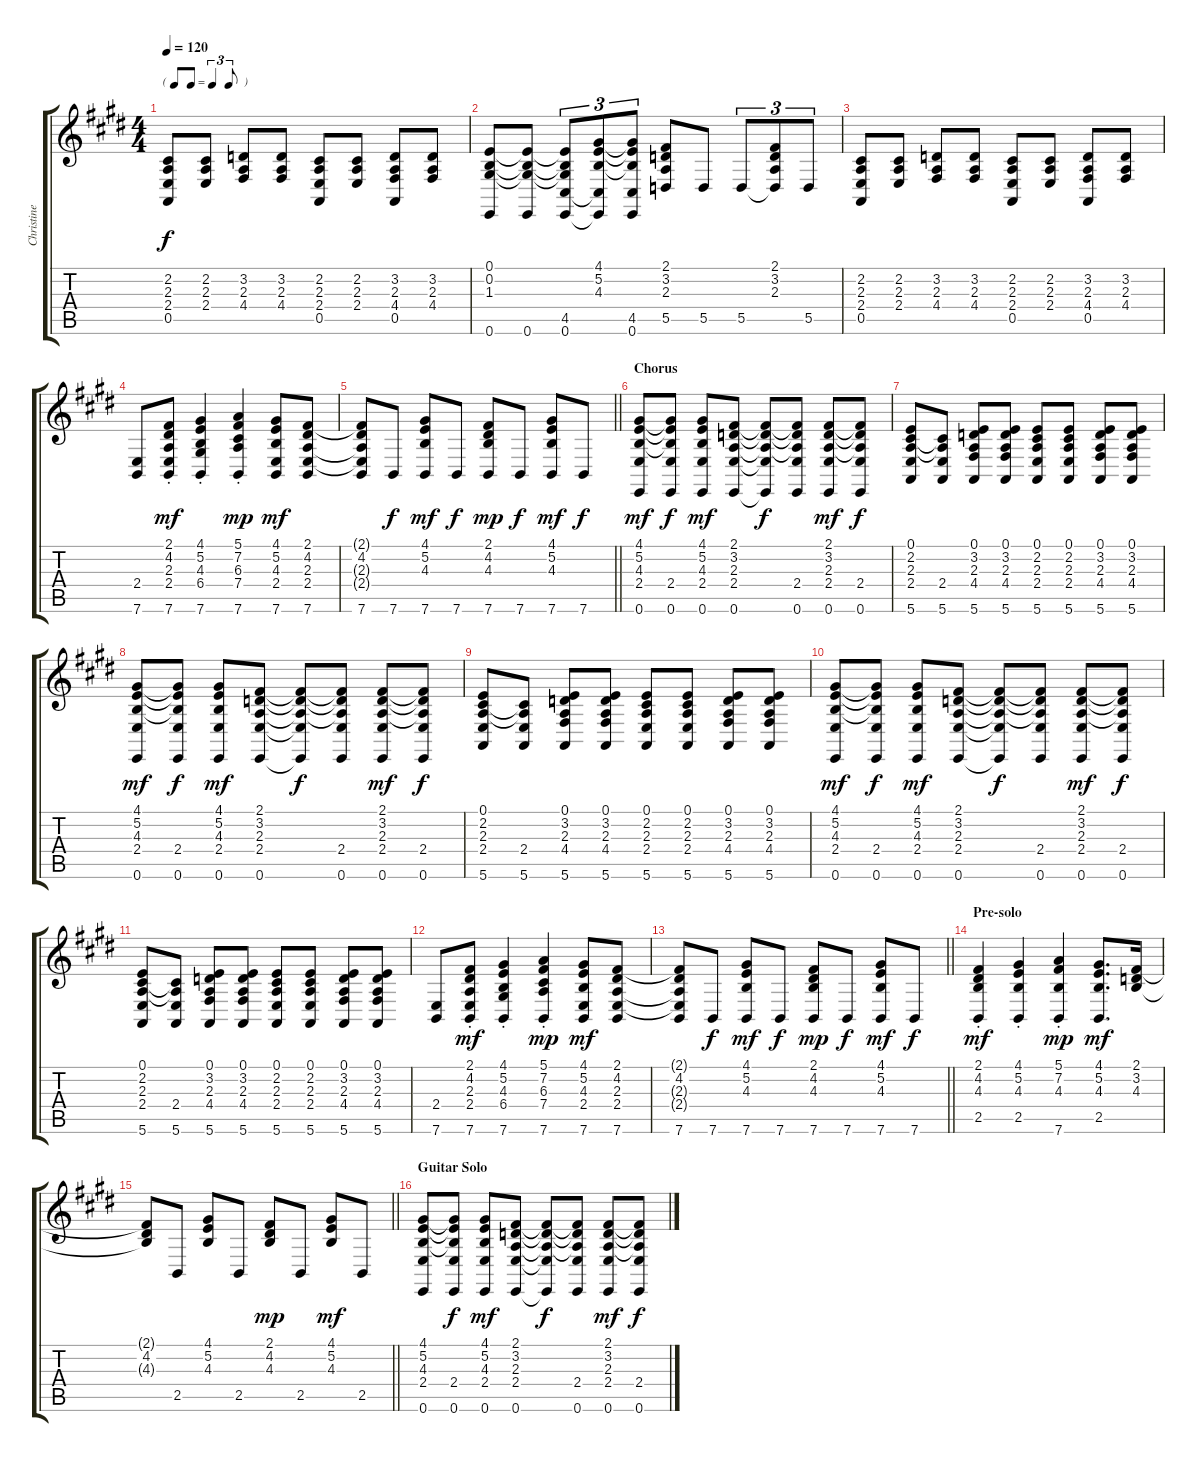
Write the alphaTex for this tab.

\track ("Christine McVie (Acous. Piano)" "Christine ") {instrument acousticgrandpiano}
\staff {score tabs}
\tuning (E4 B3 G3 D3 A2 E2) {hide}
\ts (4 4)
\tf triplet8th
\tempo 120
\clef g2
\ks e
(2.2 2.3 2.4 0.5).8{dy f} (2.2 2.3 2.4).8 (3.2 2.3 4.4).8 (3.2 2.3 4.4).8 (2.2 2.3 2.4 0.5).8 (2.2 2.3 2.4).8 (3.2 2.3 4.4 0.5).8 (3.2 2.3 4.4).8 |
(0.1 0.2 1.3 0.6).8 (0.1{t} 0.2{t} 1.3{t} 0.6).8 (0.1{t} 0.2{t} 1.3{t} 4.5 0.6).8{tu (3 2)} (4.1 5.2 4.3 4.5{t} 0.6{t}).8{tu (3 2)} (4.1{t} 5.2{t} 4.3{t} 4.5 0.6).8{tu (3 2)} (2.1 3.2 2.3 5.5).8 5.5.8 5.5.8{tu (3 2)} (2.1 3.2 2.3 5.5{t}).8{tu (3 2)} 5.5.8{tu (3 2)} |
(2.2 2.3 2.4 0.5).8 (2.2 2.3 2.4).8 (3.2 2.3 4.4).8 (3.2 2.3 4.4).8 (2.2 2.3 2.4 0.5).8 (2.2 2.3 2.4).8 (3.2 2.3 4.4 0.5).8 (3.2 2.3 4.4).8 |
(2.4 7.6).8 (2.1{st} 4.2{st} 2.3 2.4 7.6).8{dy mf} (4.1 5.2{st} 4.3 6.4 7.6).4 (5.1{st} 7.2{st} 6.3{st} 7.4 7.6{st}).4{dy mp} (4.1 5.2 4.3 2.4 7.6).8{dy mf} (2.1 4.2 2.3 2.4 7.6).8 |
\barLineRight lightlight
(2.1{t} 4.2 2.3{t} 2.4{t} 7.6).8 7.6.8{dy f} (4.1 5.2 4.3 7.6).8{dy mf} 7.6.8{dy f} (2.1 4.2 4.3 7.6).8{dy mp} 7.6.8{dy f} (4.1 5.2 4.3 7.6).8{dy mf} 7.6.8{dy f} |
\section ("" "Chorus")
(4.1 5.2 4.3 2.4 0.6).8{dy mf} (4.1{t} 5.2{t} 4.3{t} 2.4 0.6).8{dy f} (4.1 5.2 4.3 2.4 0.6).8{dy mf} (2.1 3.2 2.3 2.4 0.6).8 (2.1{t} 3.2{t} 2.3{t} 2.4{t} 0.6{t}).8{dy f} (2.1{t} 3.2{t} 2.3{t} 2.4 0.6).8 (2.1 3.2 2.3 2.4 0.6).8{dy mf} (2.1{t} 3.2{t} 2.3{t} 2.4 0.6).8{dy f} |
(0.1 2.2 2.3 2.4 5.6).8 (2.2{t} 2.3{t} 2.4 5.6).8 (0.1 3.2 2.3 4.4 5.6).8 (0.1 3.2 2.3 4.4 5.6).8 (0.1 2.2 2.3 2.4 5.6).8 (0.1 2.2 2.3 2.4 5.6).8 (0.1 3.2 2.3 4.4 5.6).8 (0.1 3.2 2.3 4.4 5.6).8 |
(4.1 5.2 4.3 2.4 0.6).8{dy mf} (4.1{t} 5.2{t} 4.3{t} 2.4 0.6).8{dy f} (4.1 5.2 4.3 2.4 0.6).8{dy mf} (2.1 3.2 2.3 2.4 0.6).8 (2.1{t} 3.2{t} 2.3{t} 2.4{t} 0.6{t}).8{dy f} (2.1{t} 3.2{t} 2.3{t} 2.4 0.6).8 (2.1 3.2 2.3 2.4 0.6).8{dy mf} (2.1{t} 3.2{t} 2.3{t} 2.4 0.6).8{dy f} |
(0.1 2.2 2.3 2.4 5.6).8 (2.2{t} 2.3{t} 2.4 5.6).8 (0.1 3.2 2.3 4.4 5.6).8 (0.1 3.2 2.3 4.4 5.6).8 (0.1 2.2 2.3 2.4 5.6).8 (0.1 2.2 2.3 2.4 5.6).8 (0.1 3.2 2.3 4.4 5.6).8 (0.1 3.2 2.3 4.4 5.6).8 |
(4.1 5.2 4.3 2.4 0.6).8{dy mf} (4.1{t} 5.2{t} 4.3{t} 2.4 0.6).8{dy f} (4.1 5.2 4.3 2.4 0.6).8{dy mf} (2.1 3.2 2.3 2.4 0.6).8 (2.1{t} 3.2{t} 2.3{t} 2.4{t} 0.6{t}).8{dy f} (2.1{t} 3.2{t} 2.3{t} 2.4 0.6).8 (2.1 3.2 2.3 2.4 0.6).8{dy mf} (2.1{t} 3.2{t} 2.3{t} 2.4 0.6).8{dy f} |
(0.1 2.2 2.3 2.4 5.6).8 (2.2{t} 2.3{t} 2.4 5.6).8 (0.1 3.2 2.3 4.4 5.6).8 (0.1 3.2 2.3 4.4 5.6).8 (0.1 2.2 2.3 2.4 5.6).8 (0.1 2.2 2.3 2.4 5.6).8 (0.1 3.2 2.3 4.4 5.6).8 (0.1 3.2 2.3 4.4 5.6).8 |
(2.4 7.6).8 (2.1{st} 4.2{st} 2.3 2.4 7.6).8{dy mf} (4.1 5.2{st} 4.3 6.4 7.6).4 (5.1{st} 7.2{st} 6.3{st} 7.4 7.6{st}).4{dy mp} (4.1 5.2 4.3 2.4 7.6).8{dy mf} (2.1 4.2 2.3 2.4 7.6).8 |
\barLineRight lightlight
(2.1{t} 4.2 2.3{t} 2.4{t} 7.6).8 7.6.8{dy f} (4.1 5.2 4.3 7.6).8{dy mf} 7.6.8{dy f} (2.1 4.2 4.3 7.6).8{dy mp} 7.6.8{dy f} (4.1 5.2 4.3 7.6).8{dy mf} 7.6.8{dy f} |
\section ("" "Pre-solo")
(2.1{st} 4.2{st} 4.3{st} 2.5{st}).4{dy mf} (4.1{st} 5.2{st} 4.3{st} 2.5{st}).4 (5.1{st} 7.2{st} 4.3{st} 7.6{st}).4{dy mp} (4.1 5.2 4.3 2.5).8{d dy mf} (2.1 3.2 4.3).16 |
\barLineRight lightlight
(2.1{t} 4.2 4.3{t}).8 2.5.8 (4.1 5.2 4.3).8 2.5.8 (2.1 4.2 4.3).8{dy mp} 2.5.8 (4.1 5.2 4.3).8{dy mf} 2.5.8 |
\section ("" "Guitar Solo")
(4.1 5.2 4.3 2.4 0.6).8 (4.1{t} 5.2{t} 4.3{t} 2.4 0.6).8{dy f} (4.1 5.2 4.3 2.4 0.6).8{dy mf} (2.1 3.2 2.3 2.4 0.6).8 (2.1{t} 3.2{t} 2.3{t} 2.4{t} 0.6{t}).8{dy f} (2.1{t} 3.2{t} 2.3{t} 2.4 0.6).8 (2.1 3.2 2.3 2.4 0.6).8{dy mf} (2.1{t} 3.2{t} 2.3{t} 2.4 0.6).8{dy f}
